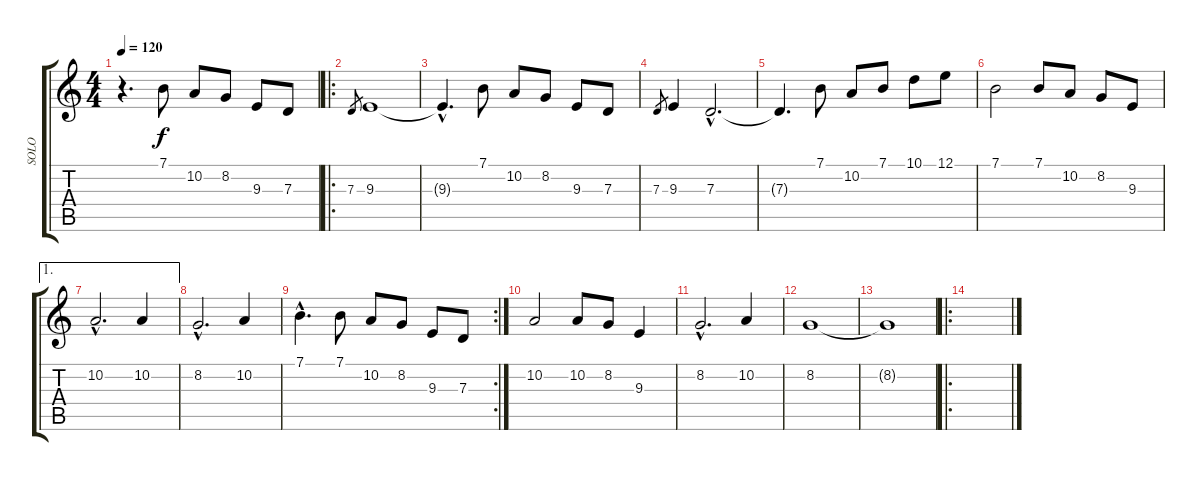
\track ("SOLO" "SOLO") {instrument stringensemble2}
\staff {score tabs}
\tuning (E4 B3 G3 D3 A2 E2) {hide}
\ts (4 4)
\tempo 120
\clef g2
\ks c
r.4{d dy f instrument stringensemble2} 7.1.8 10.2.8 8.2.8 9.3.8 7.3.8 |
\ro
7.3.8{gr} 9.3.1 |
9.3{hac t}.4{d} 7.1.8 10.2.8 8.2.8 9.3.8 7.3.8 |
7.3.8{gr} 9.3.4 7.3{hac}.2{d} |
7.3{t}.4{d} 7.1.8 10.2.8 7.1.8 10.1.8 12.1.8 |
7.1.2 7.1.8 10.2.8 8.2.8 9.3.8 |
\ae 1
10.2{hac}.2{d} 10.2.4 |
8.2{hac}.2{d} 10.2.4 |
\rc 2
7.1{hac}.4{d} 7.1.8 10.2.8 8.2.8 9.3.8 7.3.8 |
10.2.2 10.2.8 8.2.8 9.3.4 |
8.2{hac}.2{d} 10.2.4 |
8.2.1 |
8.2{t}.1 |
\ro
